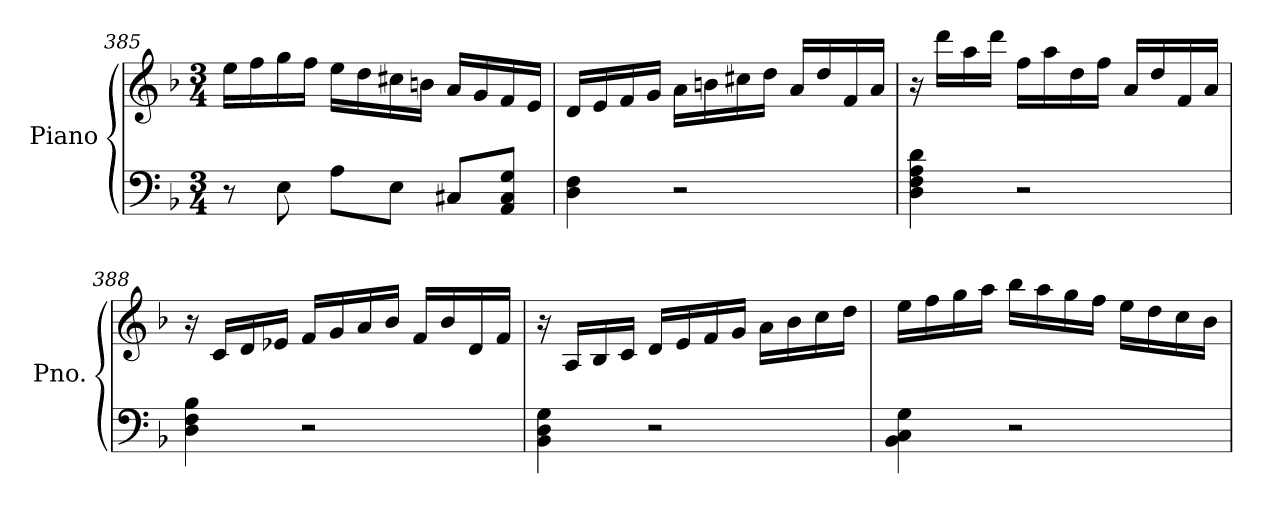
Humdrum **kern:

**kern	**kern
*part1	*part1
*staff2	*staff1
*I"Piano	*
*I'Pno.	*
*clefF4	*clefG2
*k[b-]	*k[b-]
*M3/4	*M3/4
=385	=385
8r	16ee\LL
.	16ff\
8E\	16gg\
.	16ff\JJ
8A\L	16ee\LL
.	16dd\
8E\J	16cc#X\
.	16bn\JJ
8C#X/L	16a/LL
.	16g/
8AA/ 8C#/ 8G/J	16f/
.	16e/JJ
=386	=386
4D\ 4F\	16d/LL
.	16e/
.	16f/
.	16g/JJ
2r	16a\LL
.	16bn\
.	16cc#X\
.	16dd\JJ
.	16a/LL
.	16dd/
.	16f/
.	16a/JJ
=387	=387
4D\ 4F\ 4A\ 4d\	16r
.	16ddd\LL
.	16aa\
.	16ddd\JJ
2r	16ff\LL
.	16aa\
.	16dd\
.	16ff\JJ
.	16a/LL
.	16dd/
.	16f/
.	16a/JJ
=388	=388
4D\ 4F\ 4B-\	16r
.	16c/LL
.	16d/
.	16e-X/JJ
2r	16f/LL
.	16g/
.	16a/
.	16b-/JJ
.	16f/LL
.	16b-/
.	16d/
.	16f/JJ
=389	=389
4BB-\ 4D\ 4G\	16r
.	16A/LL
.	16B-/
.	16c/JJ
2r	16d/LL
.	16e/
.	16f/
.	16g/JJ
.	16a\LL
.	16b-\
.	16cc\
.	16dd\JJ
=390	=390
4BB-\ 4C\ 4G\	16ee\LL
.	16ff\
.	16gg\
.	16aa\JJ
2r	16bb-\LL
.	16aa\
.	16gg\
.	16ff\JJ
.	16ee\LL
.	16dd\
.	16cc\
.	16b-\JJ
=	=
*-	*-
